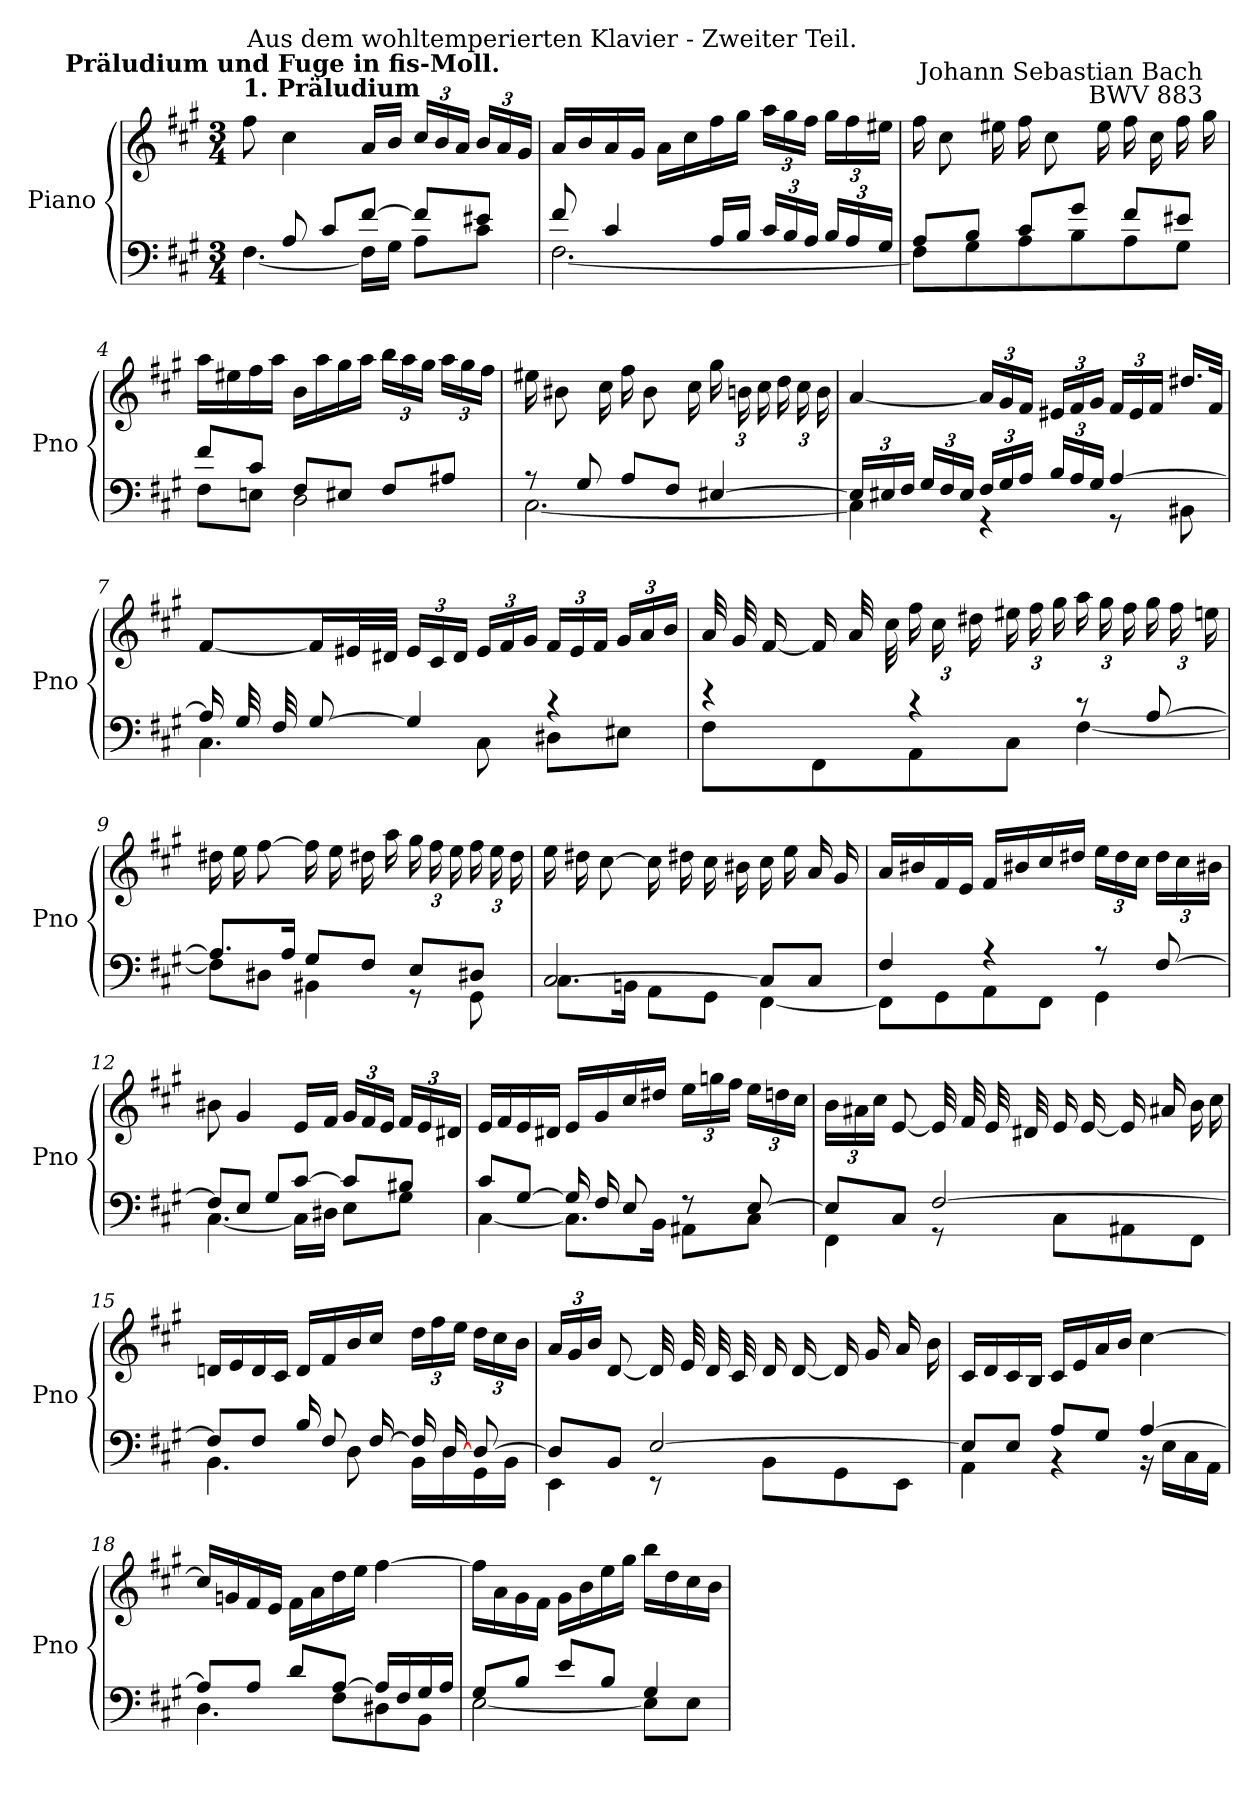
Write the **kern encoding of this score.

**kern	**kern
*part1	*part1
*staff2	*staff1
*I"Piano	*
*I'Pno	*
*clefF4	*clefG2
*k[f#c#g#]	*k[f#c#g#]
*A:	*A:
*M3/4	*M3/4
=1	=1
*^	*
!	!	!LO:TX:a:B:t=1. Präludium
8ryy	[4.F#\	8ff#
!	!	!LO:TX:a:B:cj:t=Präludium und Fuge in fis-Moll.
8A/	.	4cc#
8c#/L	.	.
[8f#/J	16F#LL]	16aLL
.	16G#JJ	16bJJ
8f#/L]	8A\L	24cc#/LL
.	.	24b/
.	.	24a/JJ
8e#X/J	8c#\J	24bLL
.	.	24a
.	.	24g#JJ
=2	=2	=2
!	!	!LO:TX:a:cj:t=Aus dem wohltemperierten Klavier - Zweiter Teil.
8f#/	[2.F#\	16aLL
.	.	16b
4c#/	.	16a
.	.	16g#JJ
.	.	16aLL
.	.	16cc#
16ALL	.	16ff#
16BJJ	.	16gg#JJ
24c#LL	.	24aaLL
24B	.	24gg#
24AJJ	.	24ff#JJ
24B/LL	.	24gg#LL
24A/	.	24ff#
24G#/JJ	.	24ee#XJJ
=3	=3	=3
8AL	8F#\L]	16ff#LL
.	.	8cc#
8BJ	8G#\	.
.	.	16ee#XJ
8c#L	8A\	16ff#LL
.	.	8cc#
8g#J	8B\	.
.	.	16ee#J
8f#/L	8A\	16ff#LL
.	.	16cc#
8e#X/J	8G#\J	16ff#
!	!	!LO:TX:a:rj:t=Johann Sebastian Bach\nBWV 883
.	.	16gg#JJ
!!LO:LB:g=z
=4	=4	=4
8f#L	8F#\L	16aaLL
.	.	16ee#X
8c#J	8En\J	16ff#
.	.	16aaJJ
8F#L	2D\	16bLL
.	.	16aa
8E#XJ	.	16gg#
.	.	16aaJJ
8F#L	.	24bbLL
.	.	24aa
.	.	24gg#JJ
8A#XJ	.	24aaLL
.	.	24gg#
.	.	24ff#JJ
=5	=5	=5
8r	[2.C#\	16ee#XLL
.	.	8b#X
8G#/	.	.
.	.	16cc#J
8AL	.	16ff#LL
.	.	8b#
8F#J	.	.
.	.	16cc#J
[4E#X/	.	24gg#LL
.	.	24bn
.	.	24cc#JJ
.	.	24ddLL
.	.	24cc#
.	.	24bJJ
!!LO:LB:g=z
=6	=6	=6
24E#LL]	4C#\]	[4a
24E#	.	.
24F#JJ	.	.
24G#/LL	.	.
24F#/	.	.
24E#/JJ	.	.
24F#/LL	4r	24aLL]
24G#/	.	24g#
24A/JJ	.	24f#JJ
24B/LL	.	24e#XLL
24A/	.	24f#
24G#/JJ	.	24g#JJ
[4A/	8r	24f#LL
.	.	24e#
.	.	24f#JJ
.	8BB#X\	16.dd#XLL
.	.	32f#JJ
=7	=7	=7
16A/LL]	4.C#\	[8f#L
32G#/L	.	.
32F#/	.	.
[8G#/J	.	16f#L]
.	.	32e#XL
.	.	32d#XJJJ
4G#/]	.	24e#LL
.	.	24c#
.	.	24d#JJ
.	8C#\	24e#LL
.	.	24f#
.	.	24g#JJ
4r	8D#X\L	24f#LL
.	.	24e#
.	.	24f#JJ
.	8E#X\J	24g#LL
.	.	24a
.	.	24bJJ
!!LO:LB:g=z
=8	=8	=8
4r	8F#\L	32aLLL
.	.	32g#
.	.	[16f#JJ
.	8FF#\	16f#LL]
.	.	32aL
.	.	32cc#JJJ
4r	8AA\	24ff#LL
.	.	24cc#
.	.	24dd#XJJ
.	8C#\J	24ee#XLL
.	.	24ff#
.	.	24gg#JJ
8r	[4F#\	24aaLL
.	.	24gg#
.	.	24ff#JJ
[8A/	.	24gg#LL
.	.	24ff#
.	.	24eenJJ
=9	=9	=9
8.A/L]	8F#\L]	16dd#XLL
.	.	16ee
.	8D#X\J	[8ff#J
16A/J	.	.
8G#/L	4BB#X\	16ff#LL]
.	.	16ee
8F#/J	.	16dd#X
.	.	16aaJJ
8E/L	8r	24gg#LL
.	.	24ff#
.	.	24eeJJ
8D#X/J	8GG#\	24ff#LL
.	.	24ee
.	.	24dd#JJ
!!LO:LB:g=z
=10	=10	=10
[2C#/	8.C#\L	16eeLL
.	.	16dd#X
.	.	[8cc#J
.	16BBn\J	.
.	8AA\L	16cc#LL]
.	.	16dd#X
.	8GG#\J	16cc#
.	.	16b#XJJ
8C#/L]	[4FF#\	16cc#LL
.	.	16ee
8C#/J	.	16a
.	.	16g#JJ
=11	=11	=11
4F#/	8FF#\L]	16aLL
.	.	16b#X
.	8GG#\	16f#
.	.	16eJJ
4r	8AA\	16f#LL
.	.	16b#X
.	8FF#\J	16cc#
.	.	16dd#XJJ
8r	4GG#\	24eeLL
.	.	24dd#
.	.	24cc#JJ
[8F#/	.	24dd#LL
.	.	24cc#
.	.	24b#XJJ
!!LO:LB:g=z
=12	=12	=12
8F#/L]	[4.C#\	8b#X
8E/J	.	4g#
8G#/L	.	.
[8c#/J	16C#\LL]	16eLL
.	16D#X\JJ	16f#JJ
8c#L]	8E\L	24g#LL
.	.	24f#
.	.	24eJJ
8B#XJ	8G#\J	24f#LL
.	.	24e
.	.	24d#XJJ
=13	=13	=13
8c#/L	[4C#\	16eLL
.	.	16f#
[8G#/J	.	16e
.	.	16d#XJJ
16G#/LL]	8.C#\L]	16eLL
16F#/	.	16g#
8E/J	.	16cc#
.	16BB\J	16dd#XJJ
8r	8AA#X\L	24eeLL
.	.	24ggn
.	.	24ff#JJ
[8E/	8C#\J	24eeLL
.	.	24ddn
.	.	24cc#JJ
!!LO:LB:g=z
=14	=14	=14
8E/L]	4FF#\	24bLL
.	.	24a#X
.	.	24cc#JJ
8C#/J	.	[8e
[2F#/	8r	32eLLL]
.	.	32f#
.	.	32e
.	.	32d#X
.	8C#\L	16e
.	.	[16eJJ
.	8AA#X\	16eLL]
.	.	16a#X
.	8FF#\J	16b
.	.	16cc#JJ
=15	=15	=15
8F#L]	4.BB\	16dnLL
.	.	16e
8F#J	.	16d
.	.	16c#JJ
16B/LL	.	16dLL
8F#/	.	16f#
.	8D\	16b
[16F#/J	.	16cc#JJ
16F#LL]	16BB\LL	24ddLL
.	.	24ff#
[16D	16D\	.
.	.	24eeJJ
[8DJ	16GG#\	24ddLL
.	.	24cc#
.	16BB\JJ	.
.	.	24bJJ
!!LO:LB:g=z
=16	=16	=16
8DL]	4EE\	24aLL
.	.	24g#
.	.	24bJJ
8BBJ	.	[8d
[2E/	8r	32dLLL]
.	.	32e
.	.	32d
.	.	32c#
.	8BBL	16d
.	.	[16dJJ
.	8GG#	16dLL]
.	.	16g#
.	8EEJ	16a
.	.	16bJJ
=17	=17	=17
8E/L]	4AA\	16c#LL
.	.	16d
8E/J	.	16c#
.	.	16BJJ
8AL	4r	16c#LL
.	.	16e
8G#J	.	16a
.	.	16bJJ
[4A/	16r	[4cc#
.	16E\LL	.
.	16C#\	.
.	16AA\JJ	.
!!LO:LB:g=z
=18	=18	=18
8AL]	4.D\	16cc#LL]
.	.	16gn
8AJ	.	16f#
.	.	16eJJ
8d/L	.	16f#LL
.	.	16a
[8A/J	8F#\L	16dd
.	.	16eeJJ
16ALL]	8D#X\	[4ff#
16F#	.	.
16G#	8BB\J	.
16AJJ	.	.
=19	=19	=19
8G#L	[2E\	16ff#LL]
.	.	16a
8BJ	.	16g#
.	.	16f#JJ
8e/L	.	16g#LL
.	.	16b
8B/J	.	16ee
.	.	16gg#JJ
4G#/	8E\L]	16bbLL
.	.	16dd
.	8E\J	16cc#
.	.	16bJJ
*v	*v	*
=	=
*-	*-
